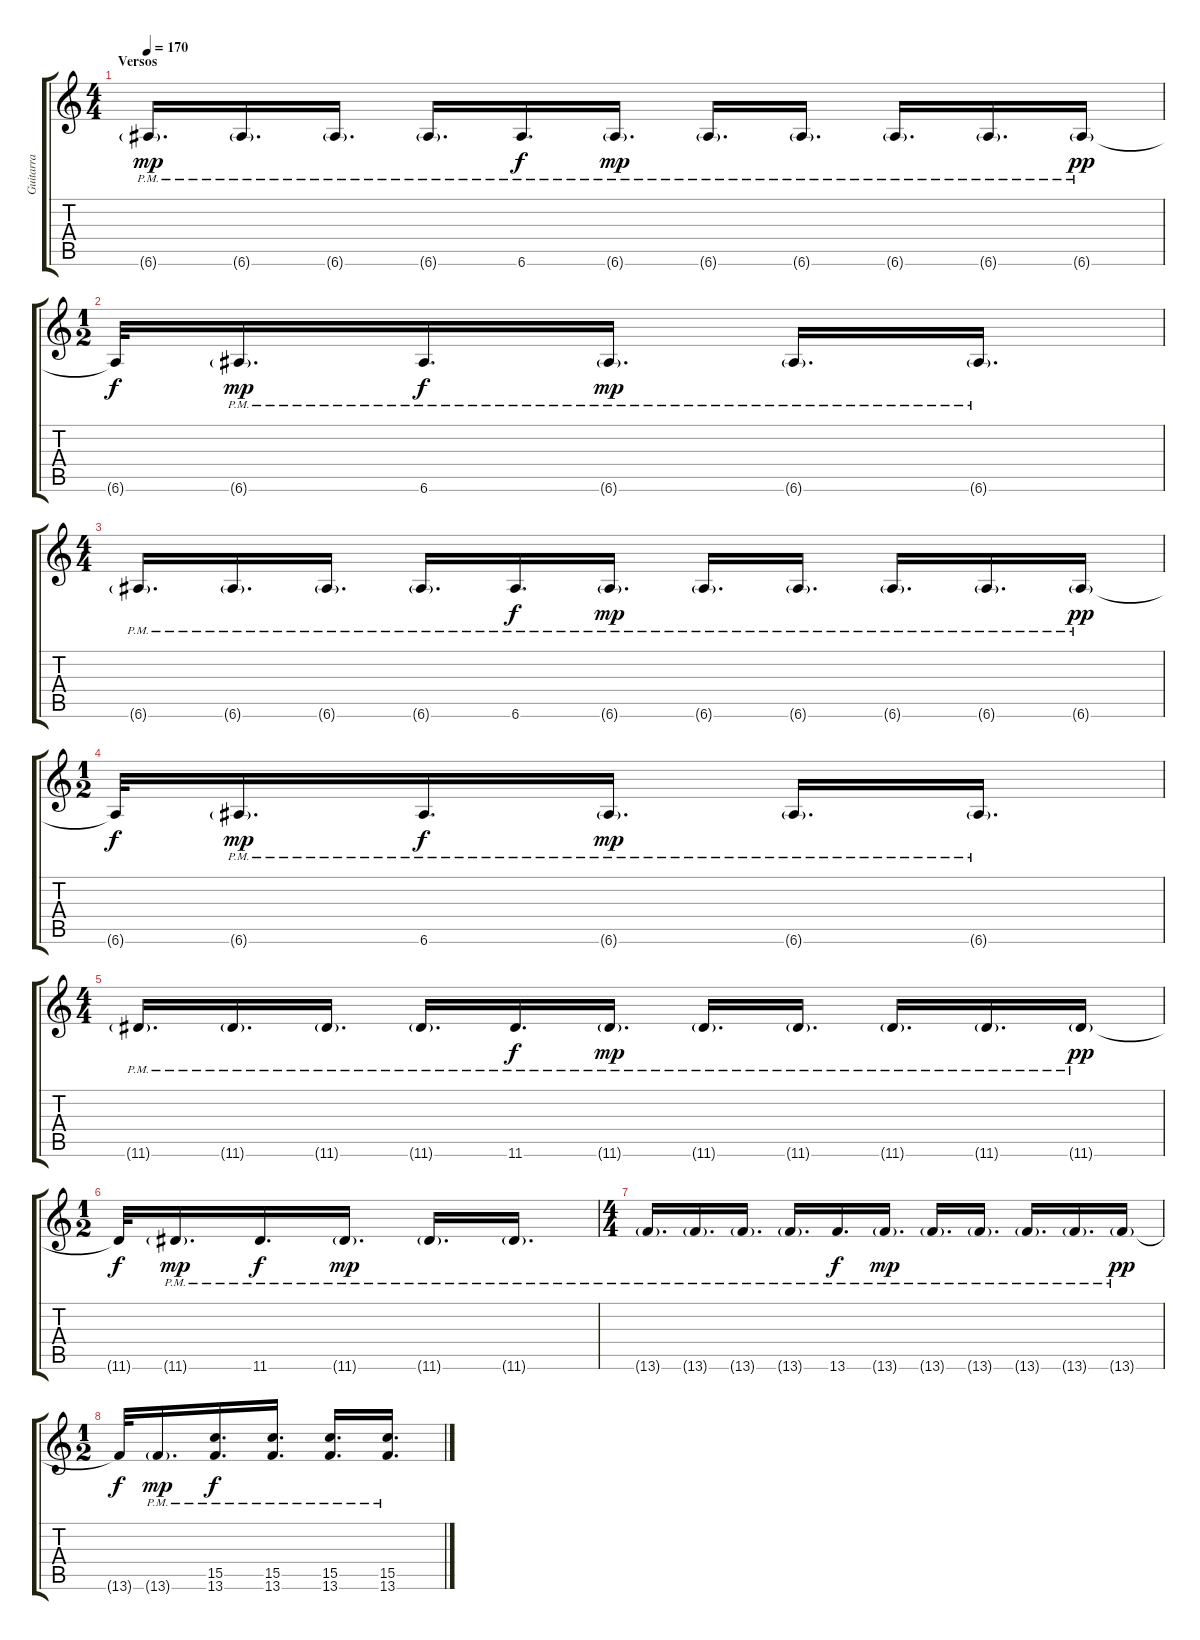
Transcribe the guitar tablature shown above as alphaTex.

\track ("Guitarra" "Guitarra") {instrument overdrivenguitar}
\staff {score tabs}
\tuning (E4 B3 G3 D3 A2 E2) {hide}
\ts (4 4)
\section ("" "Versos")
\tempo 170
\clef g2
\ks c
6.6{g pm}.16{d dy mp volume 11} 6.6{g pm}.16{d} 6.6{g pm}.16{d} 6.6{g pm}.16{d} 6.6{pm}.16{d dy f} 6.6{g pm}.16{d dy mp} 6.6{g pm}.16{d} 6.6{g pm}.16{d} 6.6{g pm}.16{d} 6.6{g pm}.16{d} 6.6{g pm}.16{dy pp} |
\ts (1 2)
6.6{t}.32{dy f} 6.6{g pm}.16{d dy mp} 6.6{pm}.16{d dy f} 6.6{g pm}.16{d dy mp} 6.6{g pm}.16{d} 6.6{g pm}.16{d} |
\ts (4 4)
6.6{g pm}.16{d} 6.6{g pm}.16{d} 6.6{g pm}.16{d} 6.6{g pm}.16{d} 6.6{pm}.16{d dy f} 6.6{g pm}.16{d dy mp} 6.6{g pm}.16{d} 6.6{g pm}.16{d} 6.6{g pm}.16{d} 6.6{g pm}.16{d} 6.6{g pm}.16{dy pp} |
\ts (1 2)
6.6{t}.32{dy f} 6.6{g pm}.16{d dy mp} 6.6{pm}.16{d dy f} 6.6{g pm}.16{d dy mp} 6.6{g pm}.16{d} 6.6{g pm}.16{d} |
\ts (4 4)
11.6{g pm}.16{d} 11.6{g pm}.16{d} 11.6{g pm}.16{d} 11.6{g pm}.16{d} 11.6{pm}.16{d dy f} 11.6{g pm}.16{d dy mp} 11.6{g pm}.16{d} 11.6{g pm}.16{d} 11.6{g pm}.16{d} 11.6{g pm}.16{d} 11.6{g pm}.16{dy pp} |
\ts (1 2)
11.6{t}.32{dy f} 11.6{g pm}.16{d dy mp} 11.6{pm}.16{d dy f} 11.6{g pm}.16{d dy mp} 11.6{g pm}.16{d} 11.6{g pm}.16{d} |
\ts (4 4)
13.6{g pm}.16{d} 13.6{g pm}.16{d} 13.6{g pm}.16{d} 13.6{g pm}.16{d} 13.6{pm}.16{d dy f} 13.6{g pm}.16{d dy mp} 13.6{g pm}.16{d} 13.6{g pm}.16{d} 13.6{g pm}.16{d} 13.6{g pm}.16{d} 13.6{g pm}.16{dy pp} |
\ts (1 2)
13.6{t}.32{dy f} 13.6{g pm}.16{d dy mp} (15.5 13.6{pm}).16{d dy f} (15.5 13.6{pm}).16{d} (15.5 13.6{pm}).16{d} (15.5 13.6{pm}).16{d}
